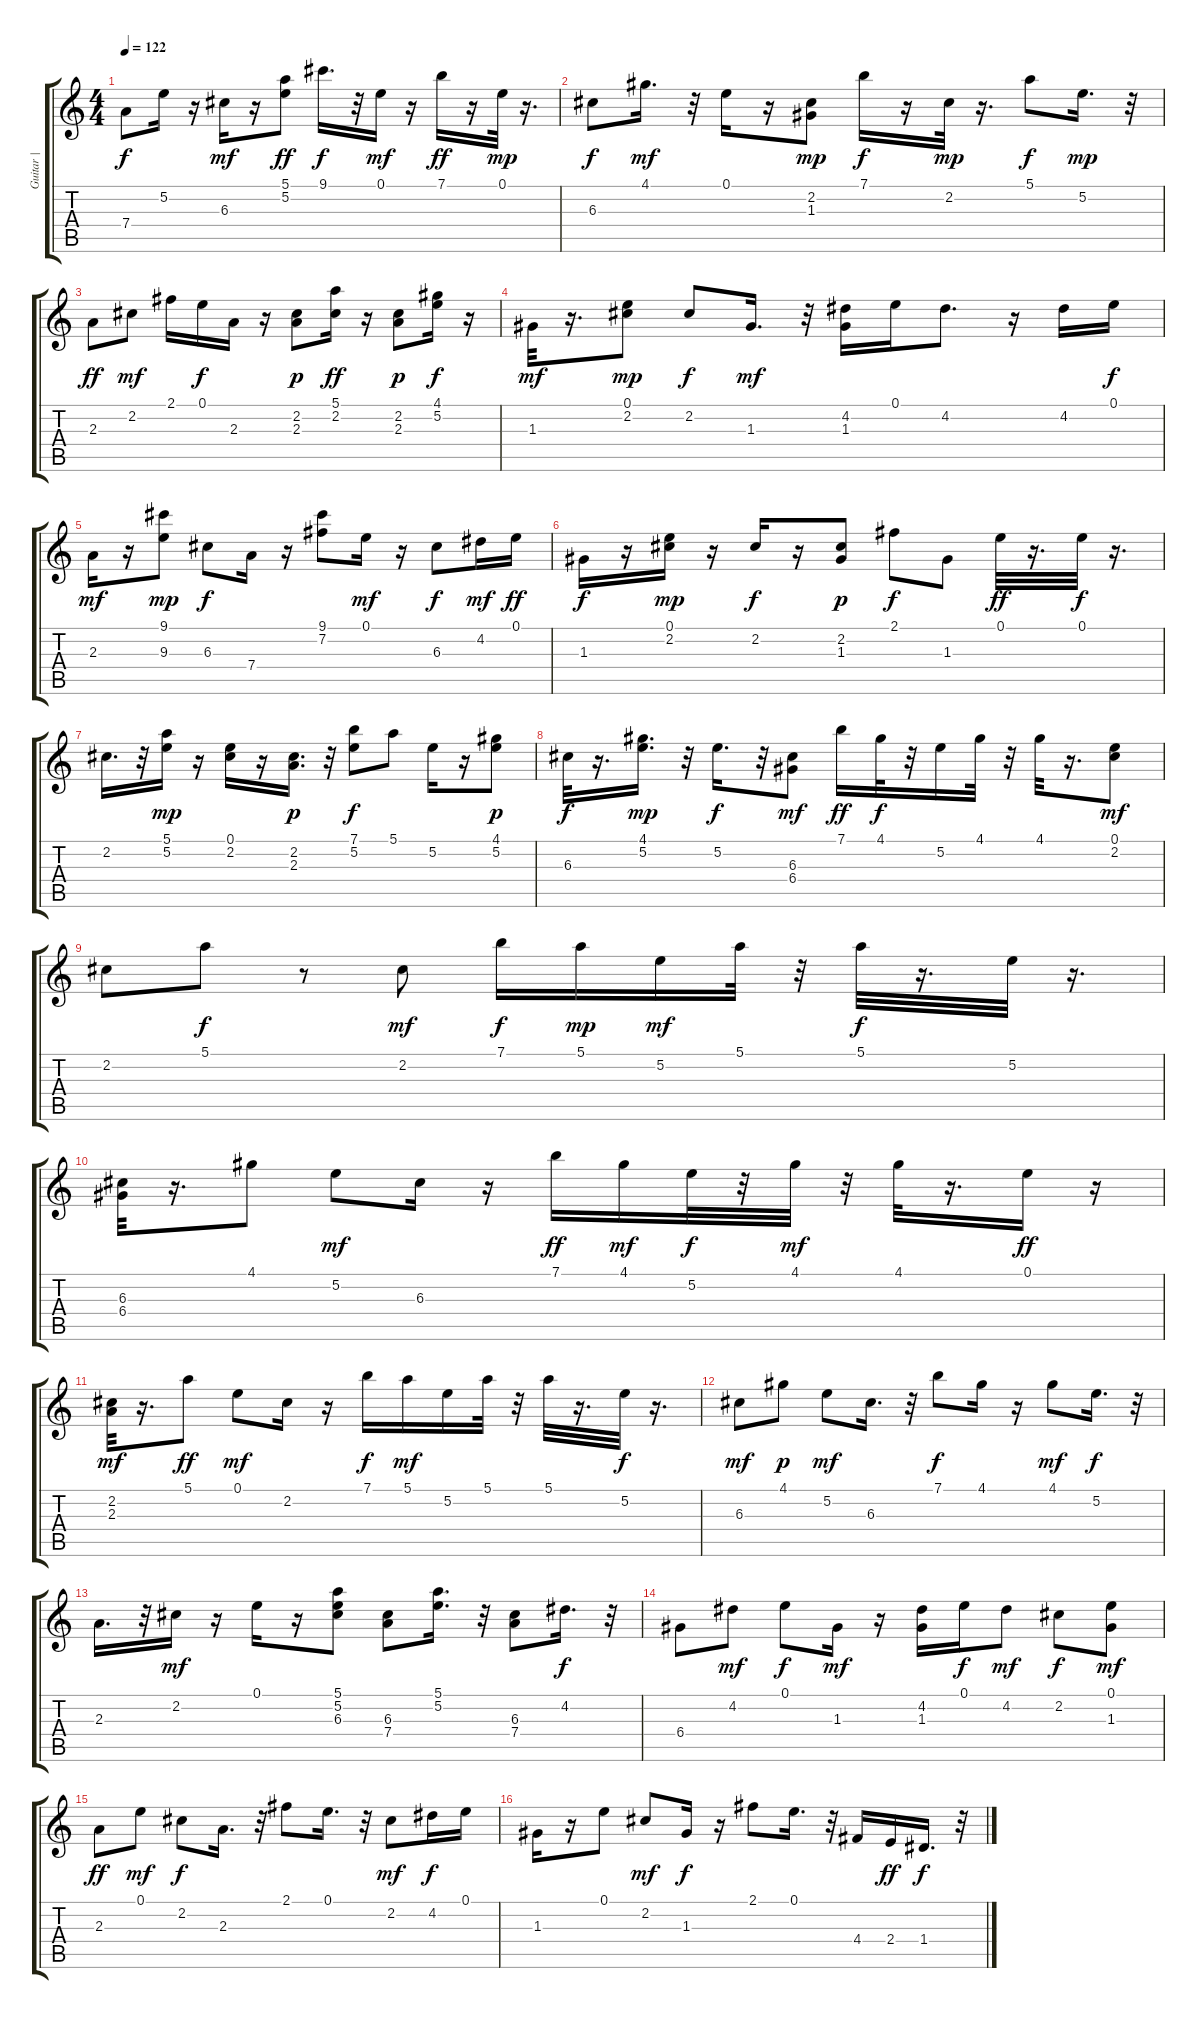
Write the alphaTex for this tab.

\track ("Guitar |" "Guitar |") {instrument acousticguitarnylon}
\staff {score tabs}
\tuning (E4 B3 G3 D3 A2 E2) {hide}
\ts (4 4)
\tempo 122
\clef g2
\ks c
7.4.8{dy f} 5.2.16 r.16 6.3.16{dy mf} r.16 (5.1 5.2).8{dy ff} 9.1.16{d dy f} r.32 0.1.16{dy mf} r.16 7.1.16{dy ff} r.16 0.1.32{dy mp} r.16{d} |
6.3.8{dy f} 4.1.16{d dy mf} r.32 0.1.16 r.16 (2.2 1.3).8{dy mp} 7.1.16{dy f} r.16 2.2.32{dy mp} r.16{d} 5.1.8{dy f} 5.2.16{d dy mp} r.32 |
2.3.8{dy ff} 2.2.8{dy mf} 2.1.16 0.1.16{dy f} 2.3.16 r.16 (2.2 2.3).8{dy p} (5.1 2.2).16{dy ff} r.16 (2.2 2.3).8{dy p} (4.1 5.2).16{dy f} r.16 |
1.3.32{dy mf} r.16{d} (0.1 2.2).8{dy mp} 2.2.8{dy f} 1.3.16{d dy mf} r.32 (4.2 1.3).16 0.1.16 4.2.8{d} r.16 4.2.16 0.1.16{dy f} |
2.3.16{dy mf} r.16 (9.1 9.3).8{dy mp} 6.3.8{dy f} 7.4.16 r.16 (9.1 7.2).8 0.1.16{dy mf} r.16 6.3.8{dy f} 4.2.16{dy mf} 0.1.16{dy ff} |
1.3.16{dy f} r.16 (0.1 2.2).16{dy mp} r.16 2.2.16{dy f} r.16 (2.2 1.3).8{dy p} 2.1.8{dy f} 1.3.8 0.1.32{dy ff} r.16{d} 0.1.32{dy f} r.16{d} |
2.2.16{d} r.32 (5.1 5.2).16{dy mp} r.16 (0.1 2.2).16 r.16 (2.2 2.3).16{d dy p} r.32 (7.1 5.2).8{dy f} 5.1.8 5.2.16 r.16 (4.1 5.2).8{dy p} |
6.3.32{dy f} r.16{d} (4.1 5.2).16{d dy mp} r.32 5.2.16{d dy f} r.32 (6.3 6.4).8{dy mf} 7.1.16{dy ff} 4.1.32{dy f} r.32 5.2.16 4.1.32 r.32 4.1.32 r.16{d} (0.1 2.2).8{dy mf} |
2.2.8 5.1.8{dy f} r.8 2.2.8{dy mf} 7.1.16{dy f} 5.1.16{dy mp} 5.2.16{dy mf} 5.1.32 r.32 5.1.32{dy f} r.16{d} 5.2.32 r.16{d} |
(6.3 6.4).32 r.16{d} 4.1.8 5.2.8{dy mf} 6.3.16 r.16 7.1.16{dy ff} 4.1.16{dy mf} 5.2.32{dy f} r.32 4.1.32{dy mf} r.32 4.1.32 r.16{d} 0.1.16{dy ff} r.16 |
(2.2 2.3).32{dy mf} r.16{d} 5.1.8{dy ff} 0.1.8{dy mf} 2.2.16 r.16 7.1.16{dy f} 5.1.16{dy mf} 5.2.16 5.1.32 r.32 5.1.32 r.16{d} 5.2.32{dy f} r.16{d} |
6.3.8{dy mf} 4.1.8{dy p} 5.2.8{dy mf} 6.3.16{d} r.32 7.1.8{dy f} 4.1.16 r.16 4.1.8{dy mf} 5.2.16{d dy f} r.32 |
2.3.16{d} r.32 2.2.16{dy mf} r.16 0.1.16 r.16 (5.1 5.2 6.3).8 (6.3 7.4).8 (5.1 5.2).16{d} r.32 (6.3 7.4).8 4.2.16{d dy f} r.32 |
6.4.8 4.2.8{dy mf} 0.1.8{dy f} 1.3.16{dy mf} r.16 (4.2 1.3).16 0.1.16{dy f} 4.2.8{dy mf} 2.2.8{dy f} (0.1 1.3).8{dy mf} |
2.3.8{dy ff} 0.1.8{dy mf} 2.2.8{dy f} 2.3.16{d} r.32 2.1.8 0.1.16{d} r.32 2.2.8{dy mf} 4.2.16{dy f} 0.1.16 |
1.3.16 r.16 0.1.8 2.2.8{dy mf} 1.3.16{dy f} r.16 2.1.8 0.1.16{d} r.32 4.4.16 2.4.16{dy ff} 1.4.16{d dy f} r.32
